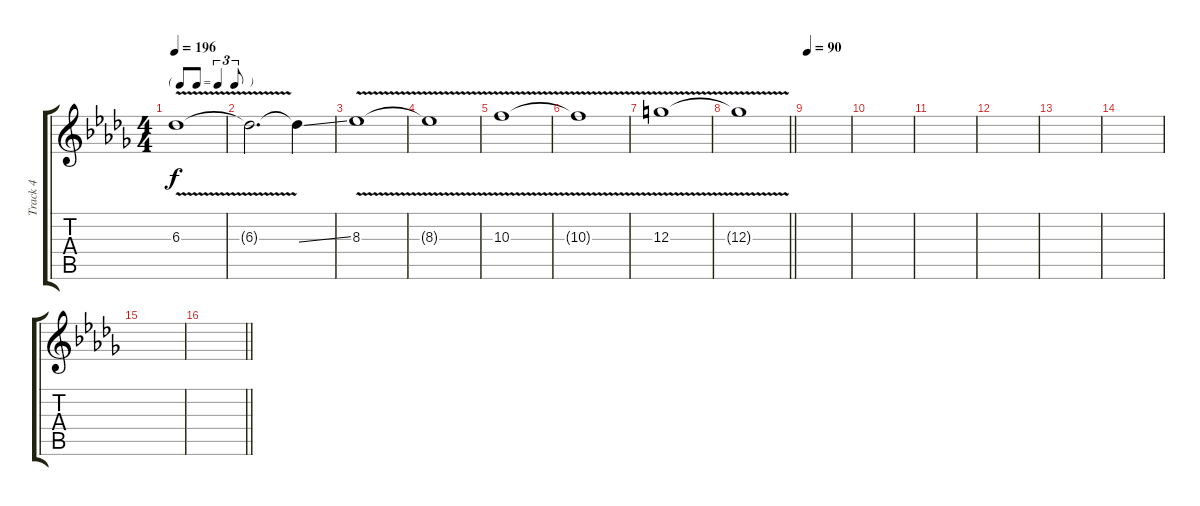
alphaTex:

\track ("Track 4" "Track 4") {instrument distortionguitar}
\staff {score tabs}
\tuning (E4 B3 G3 D3 A2 E2) {hide}
\ts (4 4)
\tf triplet8th
\tempo 196
\clef g2
\ks db
6.3{v}.1{dy f} |
6.3{t}.2{d} 6.3{ss t}.4 |
8.3{v}.1 |
8.3{t}.1 |
10.3{v}.1 |
10.3{t}.1 |
12.3{v}.1 |
\barLineRight lightlight
12.3{t}.1 |
\tempo 90
|
|
|
|
|
|
|
\barLineRight lightlight
